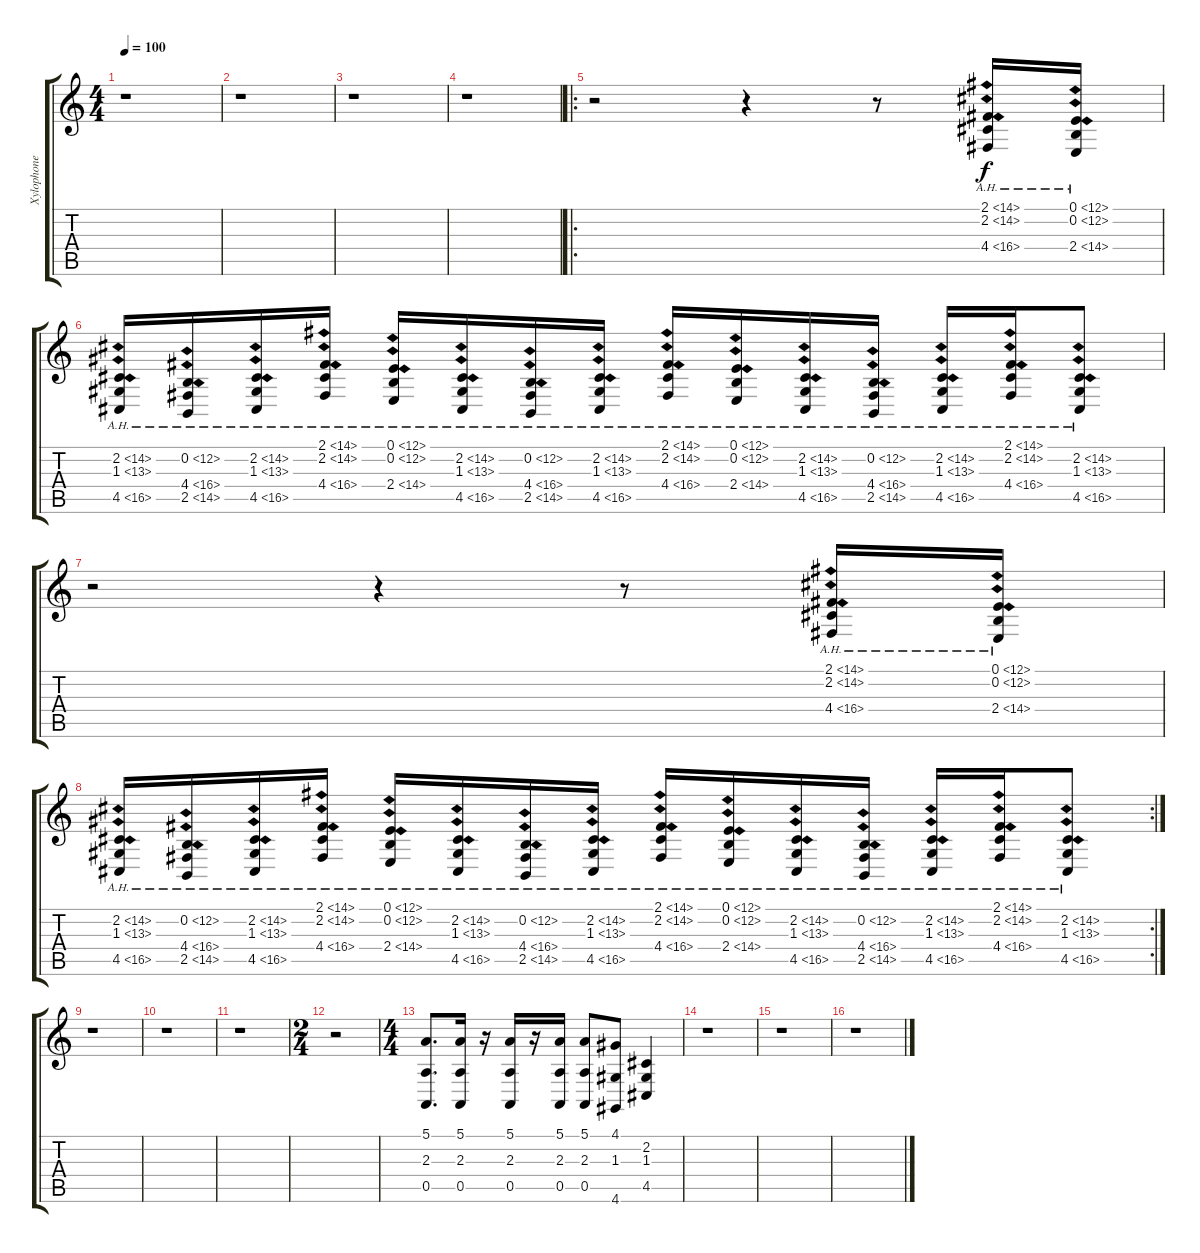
\track ("Xylophone" "Xylophone") {instrument xylophone}
\staff {score tabs}
\tuning (E4 B3 G3 D3 A2 E2) {hide}
\ts (4 4)
\tempo 100
\clef g2
\ks c
r.1{dy f instrument xylophone} |
r.1 |
r.1 |
r.1 |
\ro
r.2 r.4 r.8 (2.1{ah 12} 2.2{ah 12} 4.4{ah 12}).16 (0.1{ah 12} 0.2{ah 12} 2.4{ah 12}).16 |
(2.2{ah 12} 1.3{ah 12} 4.5{ah 12}).16 (0.2{ah 12} 4.4{ah 12} 2.5{ah 12}).16 (2.2{ah 12} 1.3{ah 12} 4.5{ah 12}).16 (2.1{ah 12} 2.2{ah 12} 4.4{ah 12}).16 (0.1{ah 12} 0.2{ah 12} 2.4{ah 12}).16 (2.2{ah 12} 1.3{ah 12} 4.5{ah 12}).16 (0.2{ah 12} 4.4{ah 12} 2.5{ah 12}).16 (2.2{ah 12} 1.3{ah 12} 4.5{ah 12}).16 (2.1{ah 12} 2.2{ah 12} 4.4{ah 12}).16 (0.1{ah 12} 0.2{ah 12} 2.4{ah 12}).16 (2.2{ah 12} 1.3{ah 12} 4.5{ah 12}).16 (0.2{ah 12} 4.4{ah 12} 2.5{ah 12}).16 (2.2{ah 12} 1.3{ah 12} 4.5{ah 12}).16 (2.1{ah 12} 2.2{ah 12} 4.4{ah 12}).16 (2.2{ah 12} 1.3{ah 12} 4.5{ah 12}).8 |
r.2 r.4 r.8 (2.1{ah 12} 2.2{ah 12} 4.4{ah 12}).16 (0.1{ah 12} 0.2{ah 12} 2.4{ah 12}).16 |
\rc 2
(2.2{ah 12} 1.3{ah 12} 4.5{ah 12}).16 (0.2{ah 12} 4.4{ah 12} 2.5{ah 12}).16 (2.2{ah 12} 1.3{ah 12} 4.5{ah 12}).16 (2.1{ah 12} 2.2{ah 12} 4.4{ah 12}).16 (0.1{ah 12} 0.2{ah 12} 2.4{ah 12}).16 (2.2{ah 12} 1.3{ah 12} 4.5{ah 12}).16 (0.2{ah 12} 4.4{ah 12} 2.5{ah 12}).16 (2.2{ah 12} 1.3{ah 12} 4.5{ah 12}).16 (2.1{ah 12} 2.2{ah 12} 4.4{ah 12}).16 (0.1{ah 12} 0.2{ah 12} 2.4{ah 12}).16 (2.2{ah 12} 1.3{ah 12} 4.5{ah 12}).16 (0.2{ah 12} 4.4{ah 12} 2.5{ah 12}).16 (2.2{ah 12} 1.3{ah 12} 4.5{ah 12}).16 (2.1{ah 12} 2.2{ah 12} 4.4{ah 12}).16 (2.2{ah 12} 1.3{ah 12} 4.5{ah 12}).8 |
r.1 |
r.1 |
r.1 |
\ts (2 4)
r.2 |
\ts (4 4)
(5.1 2.3 0.5).8{d} (5.1 2.3 0.5).16 r.16 (5.1 2.3 0.5).16 r.16 (5.1 2.3 0.5).16 (5.1 2.3 0.5).8 (4.1 1.3 4.6).8 (2.2 1.3 4.5).4 |
r.1 |
r.1 |
r.1
